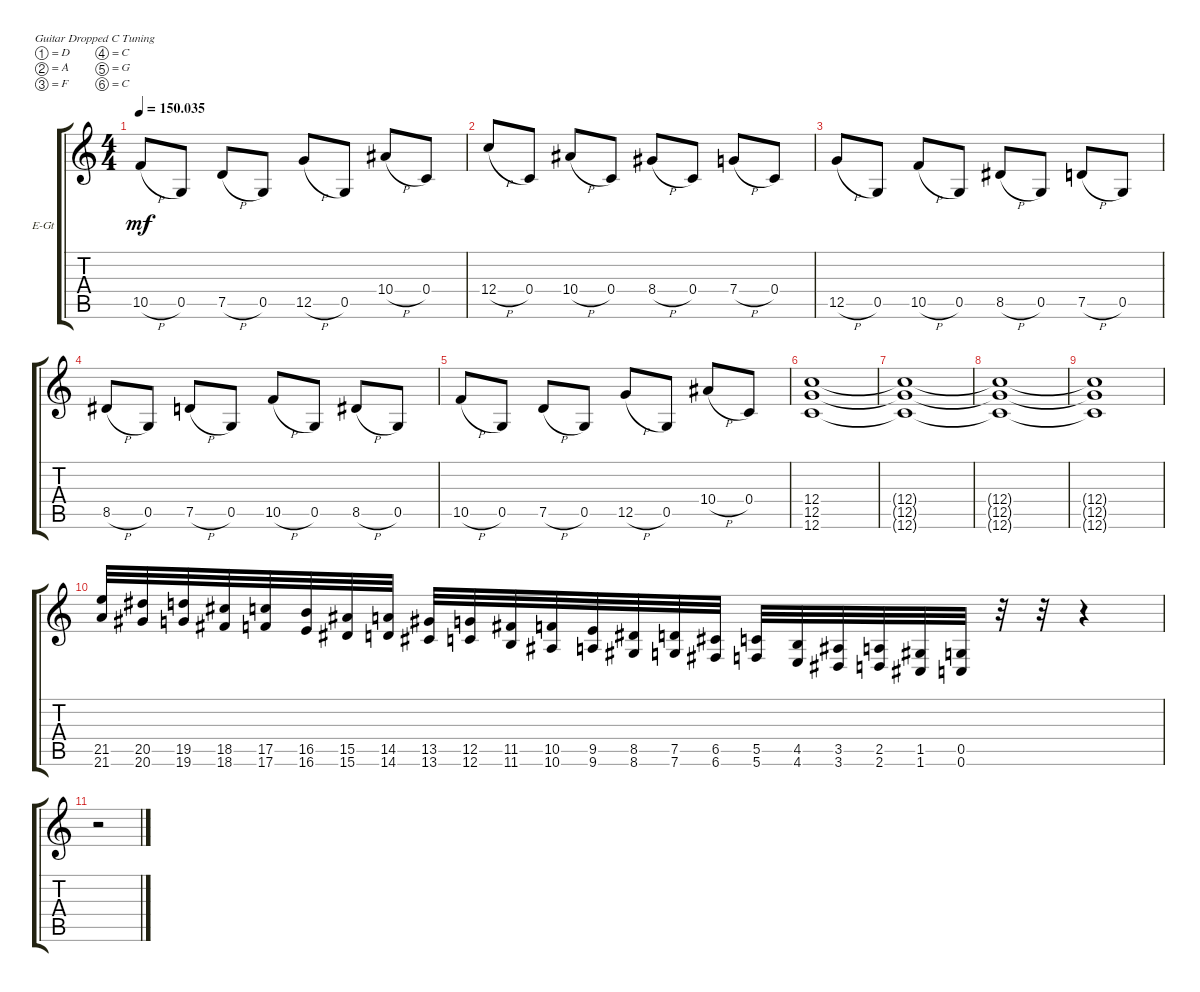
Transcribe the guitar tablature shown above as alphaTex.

\defaultSystemsLayout 4
\bracketExtendMode groupsimilarinstruments
\firstSystemTrackNameOrientation horizontal
\otherSystemsTrackNameOrientation horizontal
\track ("Electric Guitar" "E-Gt") {instrument distortionguitar}
\staff {score tabs}
\tuning (D4 A3 F3 C3 G2 C2)
\ts (4 4)
\tempo
150.035
\accidentals auto
\clef g2
\ottava regular
\simile none
\ks c
10.5{h}.8{dy mf} 0.5.8 7.5{h}.8 0.5.8 12.5{h}.8 0.5.8 10.4{h}.8 0.4.8 |
12.4{h}.8 0.4.8 10.4{h}.8 0.4.8 8.4{h}.8 0.4.8 7.4{h}.8 0.4.8 |
12.5{h}.8 0.5.8 10.5{h}.8 0.5.8 8.5{h}.8 0.5.8 7.5{h}.8 0.5.8 |
8.5{h}.8 0.5.8 7.5{h}.8 0.5.8 10.5{h}.8 0.5.8 8.5{h}.8 0.5.8 |
10.5{h}.8 0.5.8 7.5{h}.8 0.5.8 12.5{h}.8 0.5.8 10.4{h}.8 0.4.8 |
(12.6 12.5 12.4).1 |
(12.5{t} 12.4{t} 12.6{t}).1 |
(12.5{t} 12.4{t} 12.6{t}).1 |
(12.6{t} 12.5{t} 12.4{t}).1 |
(21.6 21.5).32 (20.6 20.5).32 (19.6 19.5).32 (18.6 18.5).32 (17.6 17.5).32 (16.6 16.5).32 (15.6 15.5).32 (14.6 14.5).32 (13.6 13.5).32 (12.6 12.5).32 (11.6 11.5).32 (10.6 10.5).32 (9.6 9.5).32 (8.6 8.5).32 (7.6 7.5).32 (6.6 6.5).32 (5.6 5.5).32 (4.6 4.5).32 (3.6 3.5).32 (2.6 2.5).32 (1.6 1.5).32 (0.6 0.5).32 r.32 r.32 r.4 |
r.2
